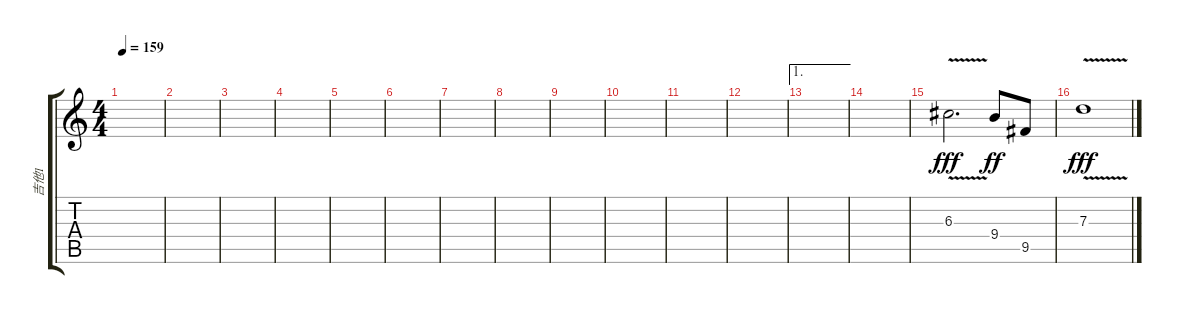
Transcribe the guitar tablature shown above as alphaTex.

\track ("吉他1" "吉他1") {instrument distortionguitar}
\staff {score tabs}
\tuning (E4 B3 G3 D3 A2 E2) {hide}
\ts (4 4)
\tempo 159
\clef g2
\ks c
|
|
|
|
|
|
|
|
|
|
|
|
\ae 1
|
|
6.3{v}.2{d dy fff} 9.4.8{dy ff} 9.5.8 |
7.3{v}.1{dy fff}
